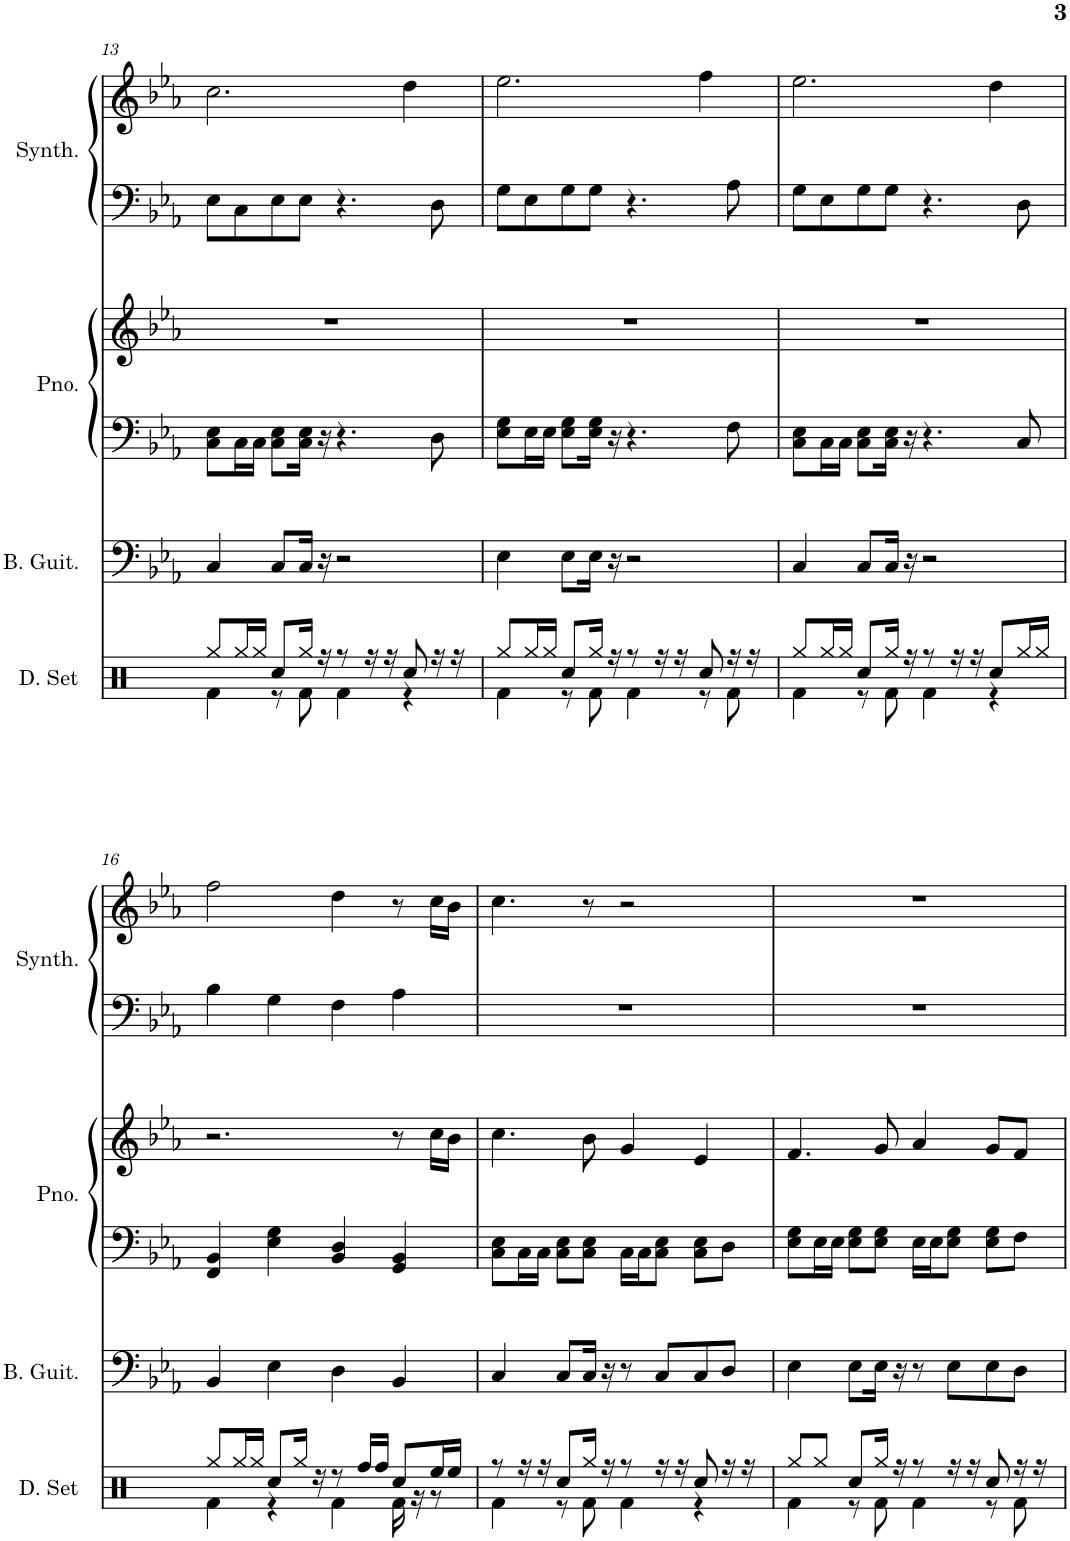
**kern	**kern	**kern	**kern	**kern	**kern
*part4	*part3	*part2	*part2	*part1	*part1
*staff6	*staff5	*staff4	*staff3	*staff2	*staff1
*I"Drumset	*I"Bass Guitar	*I"Piano	*	*I"Sci-fi Synthesizer	*
*I'D. Set	*I'B. Guit.	*I'Pno.	*	*I'Synth.	*
!!LO:PB:g=z
*clefX	*clefF4	*clefF4	*clefG2	*clefF4	*clefG2
*	*Trd7c12	*	*	*	*
*k[]	*k[b-e-a-]	*k[b-e-a-]	*k[b-e-a-]	*k[b-e-a-]	*k[b-e-a-]
*M4/4	*M4/4	*M4/4	*M4/4	*M4/4	*M4/4
=13	=13	=13	=13	=13	=13
*^	*	*	*	*	*
8Rgg/L	4Rf\	4C/	8C\ 8E-\L	1r	8E-\L	2.cc\
16Rgg/L	.	.	16C\L	.	8C\	.
16Rgg/JJ	.	.	16C\JJ	.	.	.
8Rcc/L	8r	8C/L	8C\ 8E-\L	.	8E-\	.
16Rgg/Jk	8Rf\	16C/Jk	16C\ 16E-\Jk	.	8E-\J	.
16r	.	16r	16r	.	.	.
8r	4Rf\	2r	4.r	.	4.r	.
16r	.	.	.	.	.	.
16r	.	.	.	.	.	.
8Rcc/	4r	.	.	.	.	4dd\
16r	.	.	8D\	.	8D\	.
16r	.	.	.	.	.	.
=14	=14	=14	=14	=14	=14	=14
8Rgg/L	4Rf\	4E-\	8E-\ 8G\L	1r	8G\L	2.ee-\
16Rgg/L	.	.	16E-\L	.	8E-\	.
16Rgg/JJ	.	.	16E-\JJ	.	.	.
8Rcc/L	8r	8E-\L	8E-\ 8G\L	.	8G\	.
16Rgg/Jk	8Rf\	16E-\Jk	16E-\ 16G\Jk	.	8G\J	.
16r	.	16r	16r	.	.	.
8r	4Rf\	2r	4.r	.	4.r	.
16r	.	.	.	.	.	.
16r	.	.	.	.	.	.
8Rcc/	8r	.	.	.	.	4ff\
16r	8Rf\	.	8F\	.	8A-\	.
16r	.	.	.	.	.	.
=15	=15	=15	=15	=15	=15	=15
8Rgg/L	4Rf\	4C/	8C\ 8E-\L	1r	8G\L	2.ee-\
16Rgg/L	.	.	16C\L	.	8E-\	.
16Rgg/JJ	.	.	16C\JJ	.	.	.
8Rcc/L	8r	8C/L	8C\ 8E-\L	.	8G\	.
16Rgg/Jk	8Rf\	16C/Jk	16C\ 16E-\Jk	.	8G\J	.
16r	.	16r	16r	.	.	.
8r	4Rf\	2r	4.r	.	4.r	.
16r	.	.	.	.	.	.
16r	.	.	.	.	.	.
8Rcc/L	4r	.	.	.	.	4dd\
16Rgg/L	.	.	8C/	.	8D\	.
16Rgg/JJ	.	.	.	.	.	.
!!LO:LB:g=z
=16	=16	=16	=16	=16	=16	=16
8Rgg/L	4Rf\	4BB-/	4FF/ 4BB-/	2.r	4B-\	2ff\
16Rgg/L	.	.	.	.	.	.
16Rgg/JJ	.	.	.	.	.	.
8Rcc/L	4r	4E-\	4E-\ 4G\	.	4G\	.
16Rgg/Jk	.	.	.	.	.	.
16r	.	.	.	.	.	.
8r	4Rf\	4D\	4BB-/ 4D/	.	4F\	4dd\
16Rff/LL	.	.	.	.	.	.
16Rff/JJ	.	.	.	.	.	.
8Rcc/L	16Rf\	4BB-/	4GG/ 4BB-/	8r	4A-\	8r
.	16r	.	.	.	.	.
16Ree/L	8r	.	.	16cc\LL	.	16cc\LL
16Ree/JJ	.	.	.	16b-\JJ	.	16b-\JJ
=17	=17	=17	=17	=17	=17	=17
8r	4Rf\	4C/	8C\ 8E-\L	4.cc\	1r	4.cc\
16r	.	.	16C\L	.	.	.
16r	.	.	16C\JJ	.	.	.
8Rcc/L	8r	8C/L	8C\ 8E-\L	.	.	.
16Rgg/Jk	8Rf\	16C/Jk	8C\ 8E-\J	8b-\	.	8r
16r	.	16r	.	.	.	.
8r	4Rf\	8r	16C\LL	4g/	.	2r
.	.	.	16C\J	.	.	.
16r	.	8C/L	8C\ 8E-\J	.	.	.
16r	.	.	.	.	.	.
8Rcc/	4r	8C/	8C\ 8E-\L	4e-/	.	.
16r	.	8D/J	8D\J	.	.	.
16r	.	.	.	.	.	.
=18	=18	=18	=18	=18	=18	=18
8Rgg/L	4Rf\	4E-\	8E-\ 8G\L	4.f/	1r	1r
8Rgg/J	.	.	16E-\L	.	.	.
.	.	.	16E-\JJ	.	.	.
8Rcc/L	8r	8E-\L	8E-\ 8G\L	.	.	.
16Rgg/Jk	8Rf\	16E-\Jk	8E-\ 8G\J	8g/	.	.
16r	.	16r	.	.	.	.
8r	4Rf\	8r	16E-\LL	4a-/	.	.
.	.	.	16E-\J	.	.	.
16r	.	8E-\L	8E-\ 8G\J	.	.	.
16r	.	.	.	.	.	.
8Rcc/	8r	8E-\	8E-\ 8G\L	8g/L	.	.
16r	8Rf\	8D\J	8F\J	8f/J	.	.
16r	.	.	.	.	.	.
*v	*v	*	*	*	*	*
=	=	=	=	=	=
*-	*-	*-	*-	*-	*-
